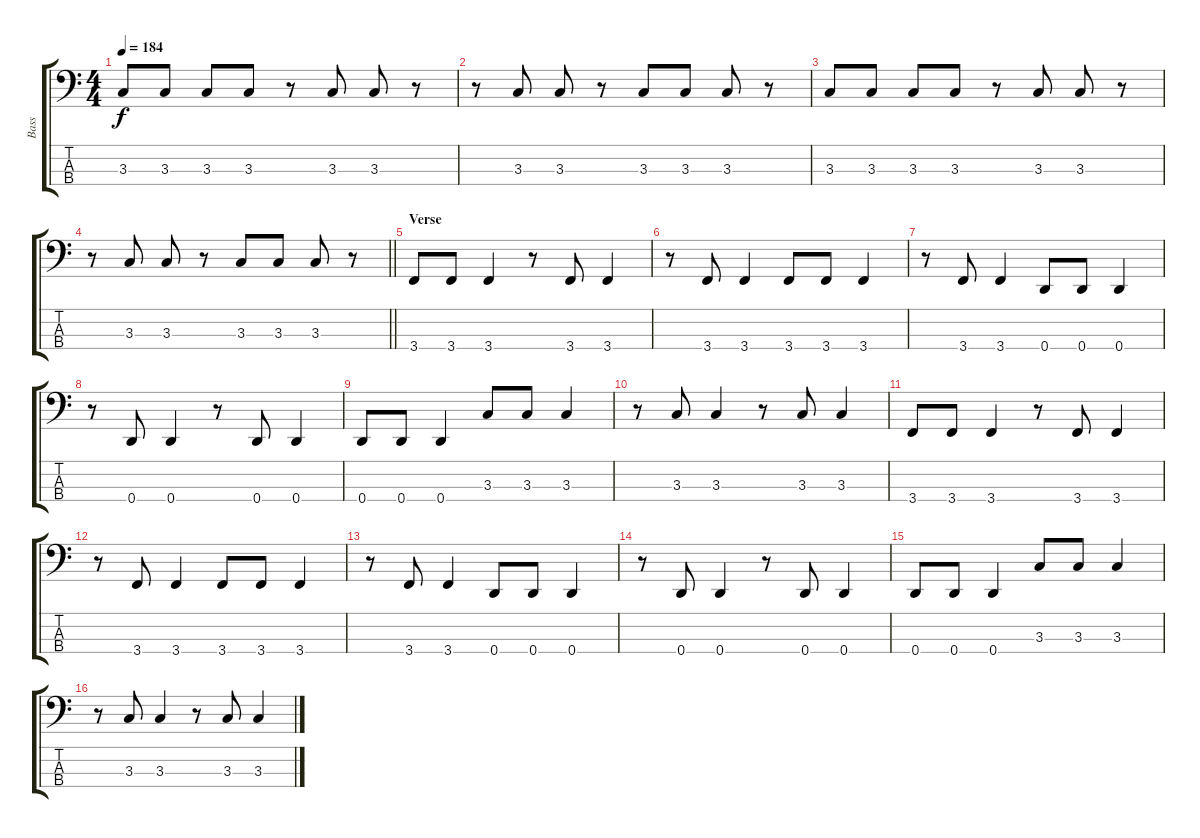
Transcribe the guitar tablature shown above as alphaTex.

\track ("Bass" "Bass") {instrument electricbasspick}
\staff {score tabs}
\tuning (G2 D2 A1 D1) {hide}
\ts (4 4)
\tempo 184
\clef f4
\ks c
3.3.8{dy f} 3.3.8 3.3.8 3.3.8 r.8 3.3.8 3.3.8 r.8 |
r.8 3.3.8 3.3.8 r.8 3.3.8 3.3.8 3.3.8 r.8 |
3.3.8 3.3.8 3.3.8 3.3.8 r.8 3.3.8 3.3.8 r.8 |
\barLineRight lightlight
r.8 3.3.8 3.3.8 r.8 3.3.8 3.3.8 3.3.8 r.8 |
\section ("" "Verse")
3.4.8 3.4.8 3.4.4 r.8 3.4.8 3.4.4 |
r.8 3.4.8 3.4.4 3.4.8 3.4.8 3.4.4 |
r.8 3.4.8 3.4.4 0.4.8 0.4.8 0.4.4 |
r.8 0.4.8 0.4.4 r.8 0.4.8 0.4.4 |
0.4.8 0.4.8 0.4.4 3.3.8 3.3.8 3.3.4 |
r.8 3.3.8 3.3.4 r.8 3.3.8 3.3.4 |
3.4.8 3.4.8 3.4.4 r.8 3.4.8 3.4.4 |
r.8 3.4.8 3.4.4 3.4.8 3.4.8 3.4.4 |
r.8 3.4.8 3.4.4 0.4.8 0.4.8 0.4.4 |
r.8 0.4.8 0.4.4 r.8 0.4.8 0.4.4 |
0.4.8 0.4.8 0.4.4 3.3.8 3.3.8 3.3.4 |
r.8 3.3.8 3.3.4 r.8 3.3.8 3.3.4
